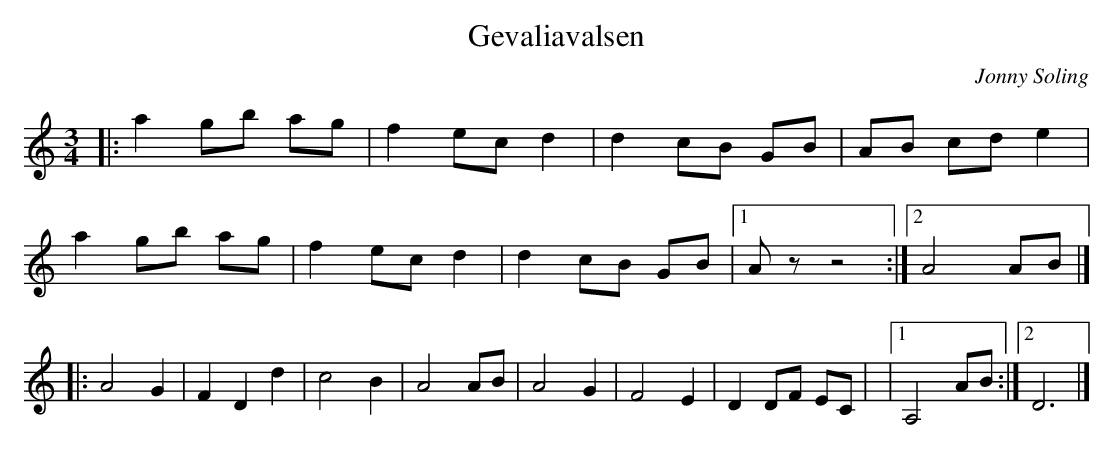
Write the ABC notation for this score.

X:1
T:Gevaliavalsen
C:Jonny Soling
M:3/4
L:1/8
K:Am
|:a2 gb ag | f2 ec d2 | d2 cB GB | AB cd e2|
a2 gb ag | f2 ec d2 | d2 cB GB |1 A z z4 :|2 A4 AB |]
|:A4 G2 | F2 D2 d2 | c4 B2 | A4 AB | A4 G2 | F4 E2 | D2 DF EC | |1 A,4 AB :|2 D6 |]
